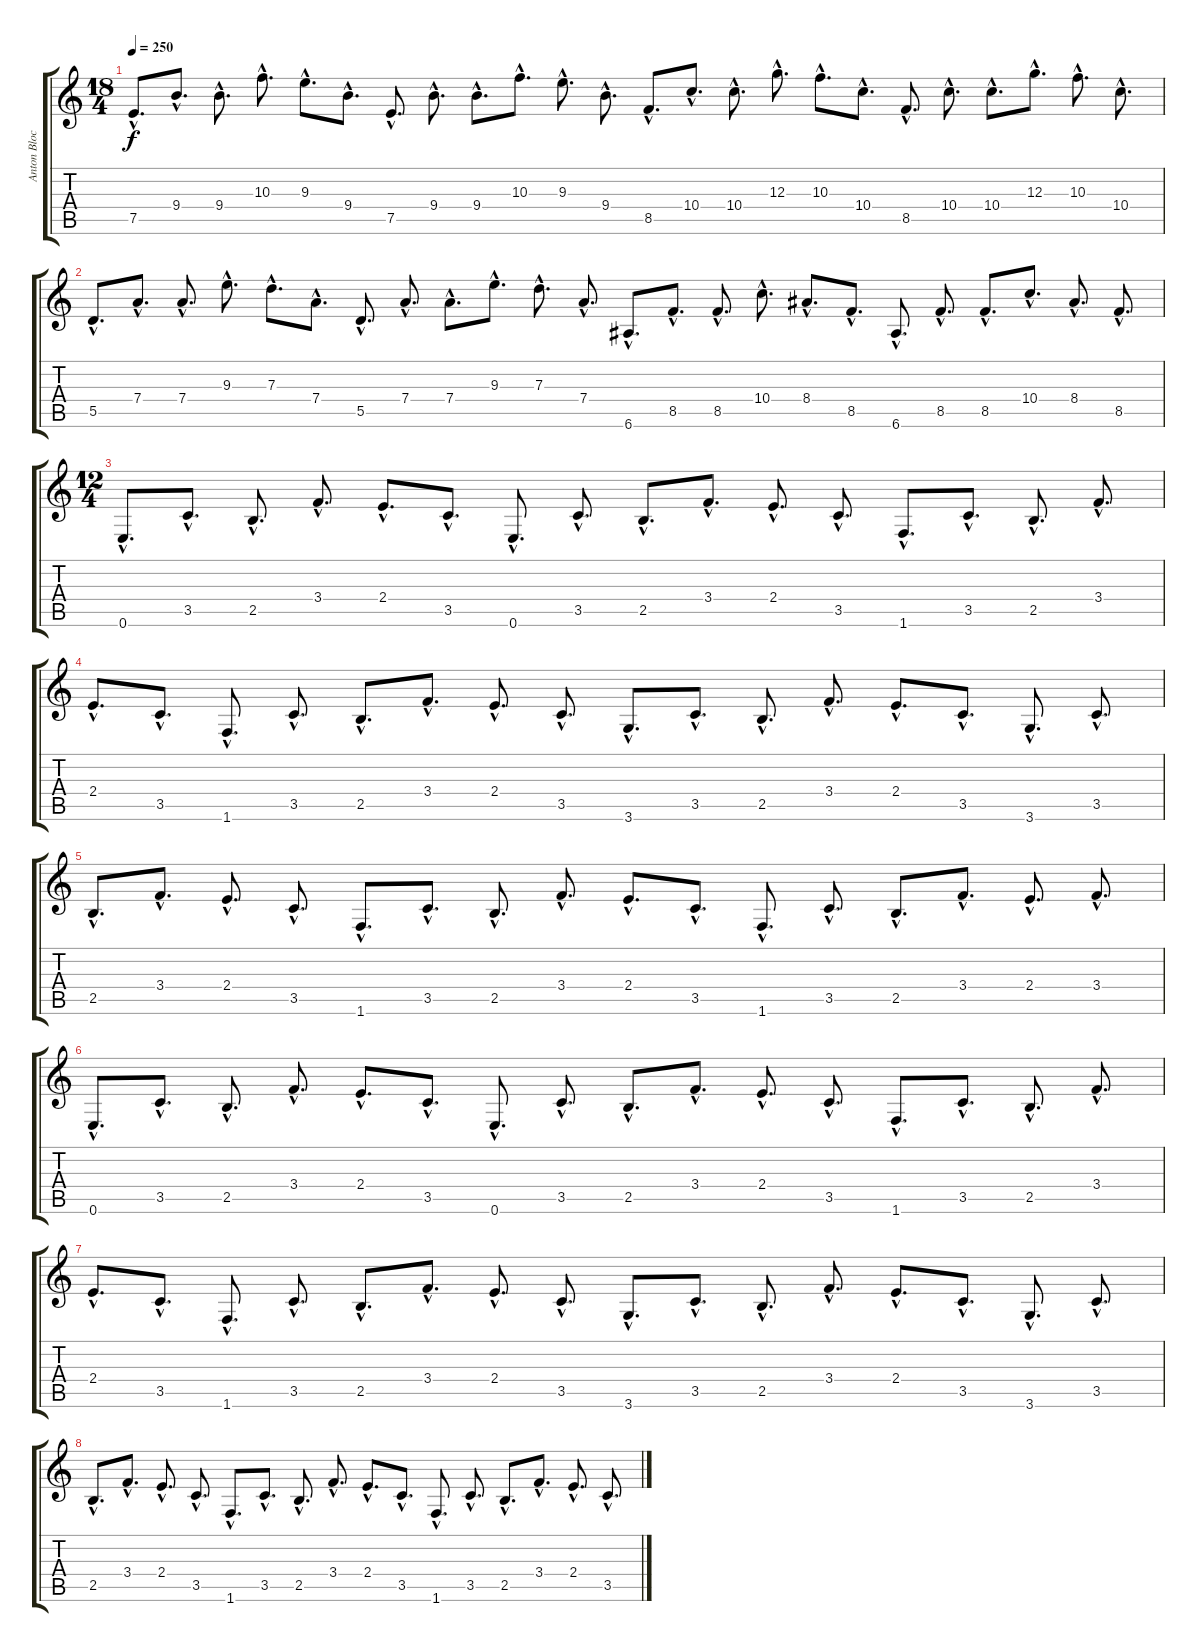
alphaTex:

\track ("Anton Blochin guitar" "Anton Bloc") {instrument overdrivenguitar}
\staff {score tabs}
\tuning (E4 B3 G3 D3 A2 E2) {hide}
\ts (18 4)
\tempo 250
\clef g2
\ks c
7.5{hac}.8{d dy f} 9.4{hac}.8{d} 9.4{hac}.8{d} 10.3{hac}.8{d} 9.3{hac}.8{d} 9.4{hac}.8{d} 7.5{hac}.8{d} 9.4{hac}.8{d} 9.4{hac}.8{d} 10.3{hac}.8{d} 9.3{hac}.8{d} 9.4{hac}.8{d} 8.5{hac}.8{d} 10.4{hac}.8{d} 10.4{hac}.8{d} 12.3{hac}.8{d} 10.3{hac}.8{d} 10.4{hac}.8{d} 8.5{hac}.8{d} 10.4{hac}.8{d} 10.4{hac}.8{d} 12.3{hac}.8{d} 10.3{hac}.8{d} 10.4{hac}.8{d} |
5.5{hac}.8{d} 7.4{hac}.8{d} 7.4{hac}.8{d} 9.3{hac}.8{d} 7.3{hac}.8{d} 7.4{hac}.8{d} 5.5{hac}.8{d} 7.4{hac}.8{d} 7.4{hac}.8{d} 9.3{hac}.8{d} 7.3{hac}.8{d} 7.4{hac}.8{d} 6.6{hac}.8{d} 8.5{hac}.8{d} 8.5{hac}.8{d} 10.4{hac}.8{d} 8.4{hac}.8{d} 8.5{hac}.8{d} 6.6{hac}.8{d} 8.5{hac}.8{d} 8.5{hac}.8{d} 10.4{hac}.8{d} 8.4{hac}.8{d} 8.5{hac}.8{d} |
\ts (12 4)
0.6{hac}.8{d} 3.5{hac}.8{d} 2.5{hac}.8{d} 3.4{hac}.8{d} 2.4{hac}.8{d} 3.5{hac}.8{d} 0.6{hac}.8{d} 3.5{hac}.8{d} 2.5{hac}.8{d} 3.4{hac}.8{d} 2.4{hac}.8{d} 3.5{hac}.8{d} 1.6{hac}.8{d} 3.5{hac}.8{d} 2.5{hac}.8{d} 3.4{hac}.8{d} |
2.4{hac}.8{d} 3.5{hac}.8{d} 1.6{hac}.8{d} 3.5{hac}.8{d} 2.5{hac}.8{d} 3.4{hac}.8{d} 2.4{hac}.8{d} 3.5{hac}.8{d} 3.6{hac}.8{d} 3.5{hac}.8{d} 2.5{hac}.8{d} 3.4{hac}.8{d} 2.4{hac}.8{d} 3.5{hac}.8{d} 3.6{hac}.8{d} 3.5{hac}.8{d} |
2.5{hac}.8{d} 3.4{hac}.8{d} 2.4{hac}.8{d} 3.5{hac}.8{d} 1.6{hac}.8{d} 3.5{hac}.8{d} 2.5{hac}.8{d} 3.4{hac}.8{d} 2.4{hac}.8{d} 3.5{hac}.8{d} 1.6{hac}.8{d} 3.5{hac}.8{d} 2.5{hac}.8{d} 3.4{hac}.8{d} 2.4{hac}.8{d} 3.4{hac}.8{d} |
0.6{hac}.8{d} 3.5{hac}.8{d} 2.5{hac}.8{d} 3.4{hac}.8{d} 2.4{hac}.8{d} 3.5{hac}.8{d} 0.6{hac}.8{d} 3.5{hac}.8{d} 2.5{hac}.8{d} 3.4{hac}.8{d} 2.4{hac}.8{d} 3.5{hac}.8{d} 1.6{hac}.8{d} 3.5{hac}.8{d} 2.5{hac}.8{d} 3.4{hac}.8{d} |
2.4{hac}.8{d} 3.5{hac}.8{d} 1.6{hac}.8{d} 3.5{hac}.8{d} 2.5{hac}.8{d} 3.4{hac}.8{d} 2.4{hac}.8{d} 3.5{hac}.8{d} 3.6{hac}.8{d} 3.5{hac}.8{d} 2.5{hac}.8{d} 3.4{hac}.8{d} 2.4{hac}.8{d} 3.5{hac}.8{d} 3.6{hac}.8{d} 3.5{hac}.8{d} |
2.5{hac}.8{d} 3.4{hac}.8{d} 2.4{hac}.8{d} 3.5{hac}.8{d} 1.6{hac}.8{d} 3.5{hac}.8{d} 2.5{hac}.8{d} 3.4{hac}.8{d} 2.4{hac}.8{d} 3.5{hac}.8{d} 1.6{hac}.8{d} 3.5{hac}.8{d} 2.5{hac}.8{d} 3.4{hac}.8{d} 2.4{hac}.8{d} 3.5{hac}.8{d}
